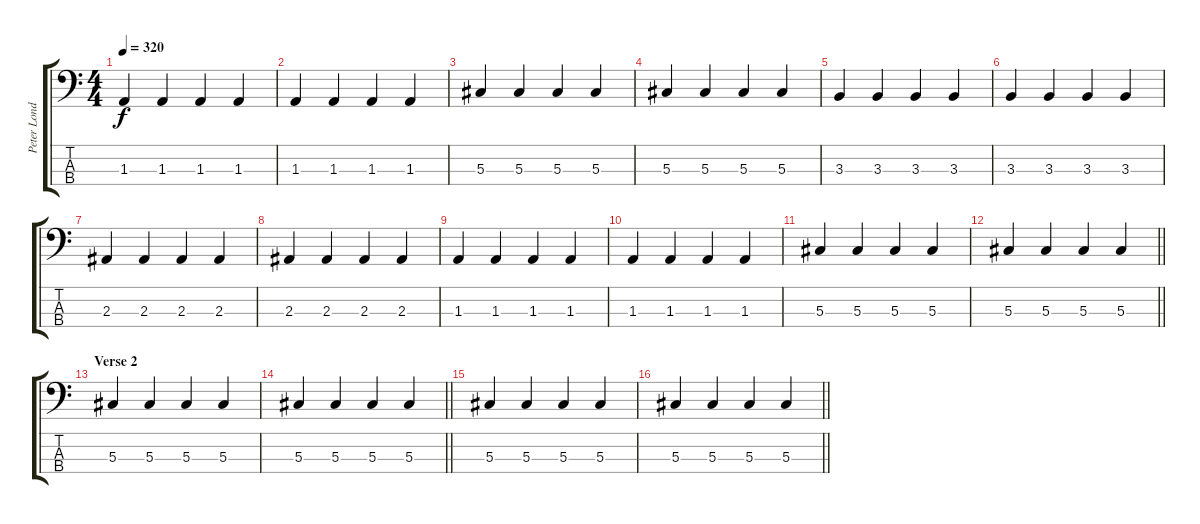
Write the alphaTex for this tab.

\track ("Peter London (Bass)" "Peter Lond") {instrument electricbassfinger}
\staff {score tabs}
\tuning (Gb2 Db2 Ab1 Eb1) {hide}
\ts (4 4)
\tempo 320
\clef f4
\ks c
1.3.4{dy f} 1.3.4 1.3.4 1.3.4 |
1.3.4 1.3.4 1.3.4 1.3.4 |
5.3.4 5.3.4 5.3.4 5.3.4 |
5.3.4 5.3.4 5.3.4 5.3.4 |
3.3.4 3.3.4 3.3.4 3.3.4 |
3.3.4 3.3.4 3.3.4 3.3.4 |
2.3.4 2.3.4 2.3.4 2.3.4 |
2.3.4 2.3.4 2.3.4 2.3.4 |
1.3.4 1.3.4 1.3.4 1.3.4 |
1.3.4 1.3.4 1.3.4 1.3.4 |
5.3.4 5.3.4 5.3.4 5.3.4 |
\barLineRight lightlight
5.3.4 5.3.4 5.3.4 5.3.4 |
\section ("" "Verse 2")
5.3.4 5.3.4 5.3.4 5.3.4 |
\barLineRight lightlight
5.3.4 5.3.4 5.3.4 5.3.4 |
5.3.4 5.3.4 5.3.4 5.3.4 |
\barLineRight lightlight
5.3.4 5.3.4 5.3.4 5.3.4
